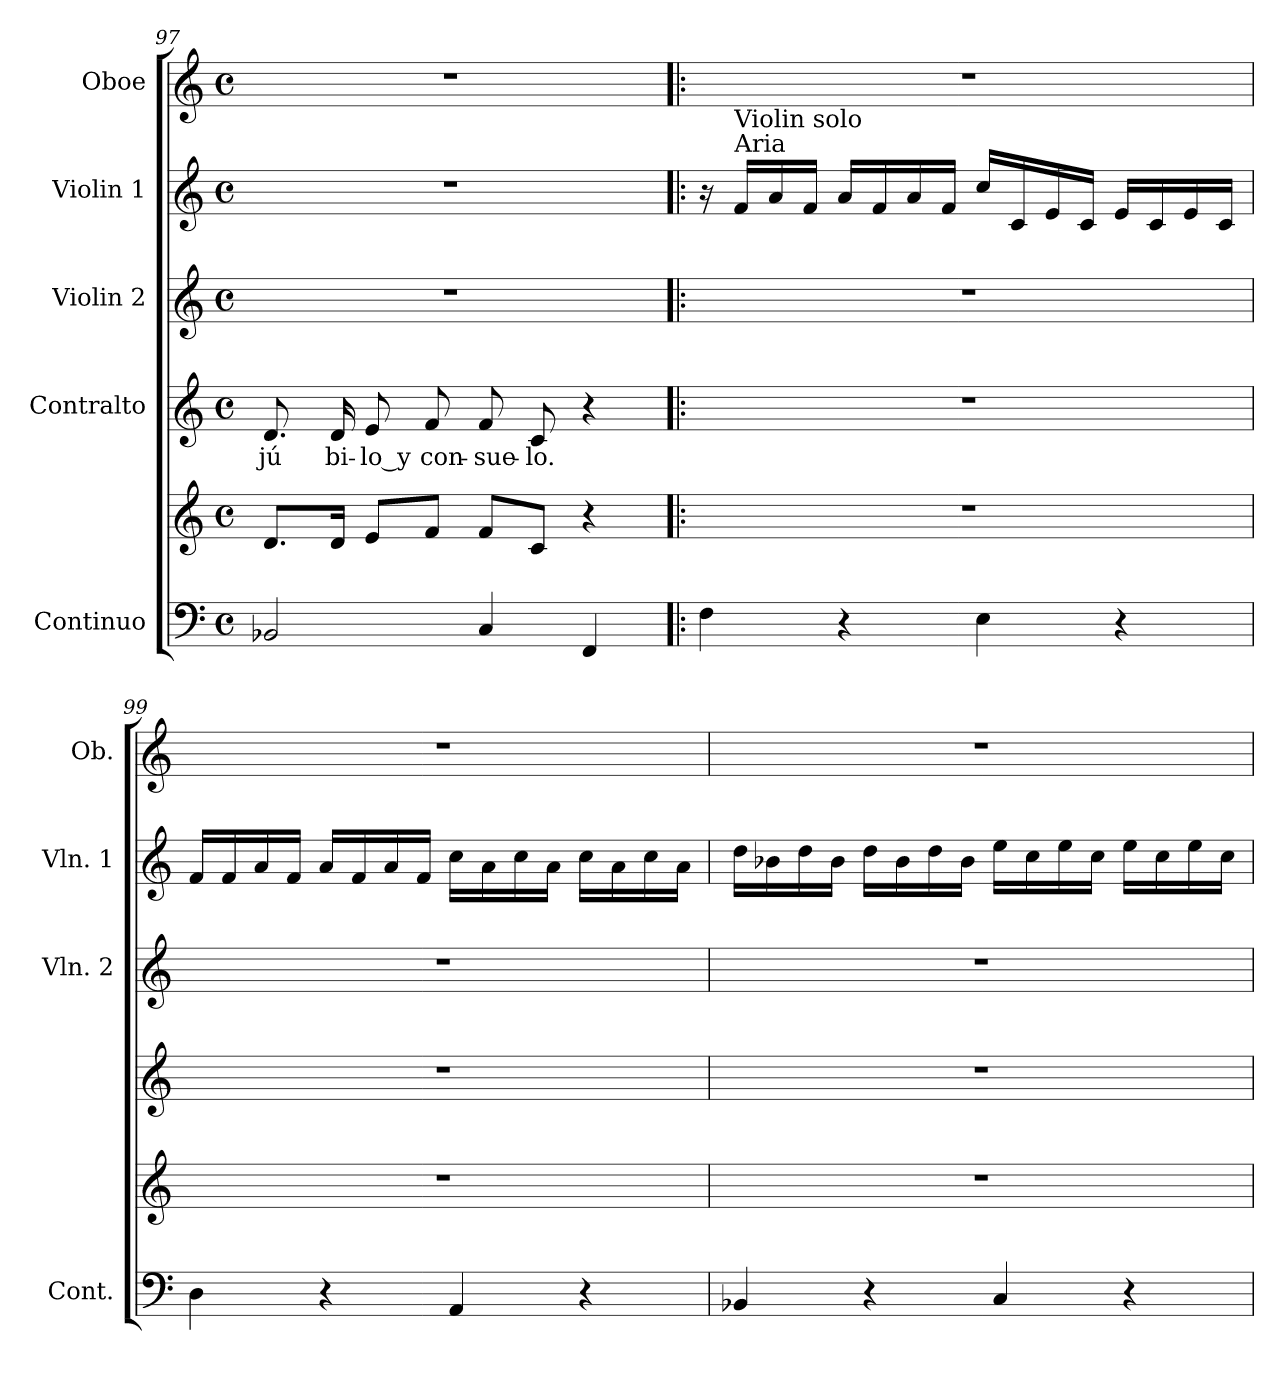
**kern	**kern	**kern	**text	**kern	**kern	**kern
*part5	*part5	*part4	*part4	*part3	*part2	*part1
*staff6	*staff5	*staff4	*staff4	*staff3	*staff2	*staff1
*I"Continuo	*	*I"Contralto	*	*I"Violin 2	*I"Violin 1	*I"Oboe
*I'Cont.	*	*	*	*I'Vln. 2	*I'Vln. 1	*I'Ob.
*clefF4	*clefG2	*clefG2	*	*clefG2	*clefG2	*clefG2
*k[]	*k[]	*k[]	*	*k[]	*k[]	*k[]
*C:	*C:	*C:	*	*C:	*C:	*C:
*M4/4	*M4/4	*M4/4	*	*M4/4	*M4/4	*M4/4
*met(c)	*met(c)	*met(c)	*	*met(c)	*met(c)	*met(c)
=97	=97	=97	=97	=97	=97	=97
!	!	!	!LO:LY:b:color=#000000	!	!	!
2BB-Xi/	8.di/L	8.di/	jú	1r	1r	1r
!	!	!	!LO:LY:b:color=#000000	!	!	!
.	16di/Jk	16di/	bi-	.	.	.
!	!	!	!LO:LY:b:color=#000000	!	!	!
.	8ei/L	8ei/	-lo_y	.	.	.
!	!	!	!LO:LY:b:color=#000000	!	!	!
.	8fi/J	8fi/	con-	.	.	.
!	!	!	!LO:LY:b:color=#000000	!	!	!
4Ci/	8fi/L	8fi/	-sue-	.	.	.
!	!	!	!LO:LY:b:color=#000000	!	!	!
.	8ci/J	8ci/	-lo.	.	.	.
4FFi/	4r	4r	.	.	.	.
!!LO:PB:g=z
=98!|:	=98!|:	=98!|:	=98!|:	=98!|:	=98!|:	=98!|:
4Fi\	1r	1r	.	1r	16r	1r
!	!	!	!	!	!LO:TX:a:t=Aria	!
!	!	!	!	!	!LO:TX:t=Violin solo	!
.	.	.	.	.	16fi/LL	.
.	.	.	.	.	16ai/	.
.	.	.	.	.	16fi/JJ	.
4r	.	.	.	.	16ai/LL	.
.	.	.	.	.	16fi/	.
.	.	.	.	.	16ai/	.
.	.	.	.	.	16fi/JJ	.
4Ei\	.	.	.	.	16cci/LL	.
.	.	.	.	.	16ci/	.
.	.	.	.	.	16ei/	.
.	.	.	.	.	16ci/JJ	.
4r	.	.	.	.	16ei/LL	.
.	.	.	.	.	16ci/	.
.	.	.	.	.	16ei/	.
.	.	.	.	.	16ci/JJ	.
=99	=99	=99	=99	=99	=99	=99
4Di\	1r	1r	.	1r	16fi/LL	1r
.	.	.	.	.	16fi/	.
.	.	.	.	.	16ai/	.
.	.	.	.	.	16fi/JJ	.
4r	.	.	.	.	16ai/LL	.
.	.	.	.	.	16fi/	.
.	.	.	.	.	16ai/	.
.	.	.	.	.	16fi/JJ	.
4AAi/	.	.	.	.	16cci\LL	.
.	.	.	.	.	16ai\	.
.	.	.	.	.	16cci\	.
.	.	.	.	.	16ai\JJ	.
4r	.	.	.	.	16cci\LL	.
.	.	.	.	.	16ai\	.
.	.	.	.	.	16cci\	.
.	.	.	.	.	16ai\JJ	.
=100	=100	=100	=100	=100	=100	=100
4BB-Xi/	1r	1r	.	1r	16ddi\LL	1r
.	.	.	.	.	16b-Xi\	.
.	.	.	.	.	16ddi\	.
.	.	.	.	.	16b-i\JJ	.
4r	.	.	.	.	16ddi\LL	.
.	.	.	.	.	16b-i\	.
.	.	.	.	.	16ddi\	.
.	.	.	.	.	16b-i\JJ	.
4Ci/	.	.	.	.	16eei\LL	.
.	.	.	.	.	16cci\	.
.	.	.	.	.	16eei\	.
.	.	.	.	.	16cci\JJ	.
4r	.	.	.	.	16eei\LL	.
.	.	.	.	.	16cci\	.
.	.	.	.	.	16eei\	.
.	.	.	.	.	16cci\JJ	.
=	=	=	=	=	=	=
*-	*-	*-	*-	*-	*-	*-
